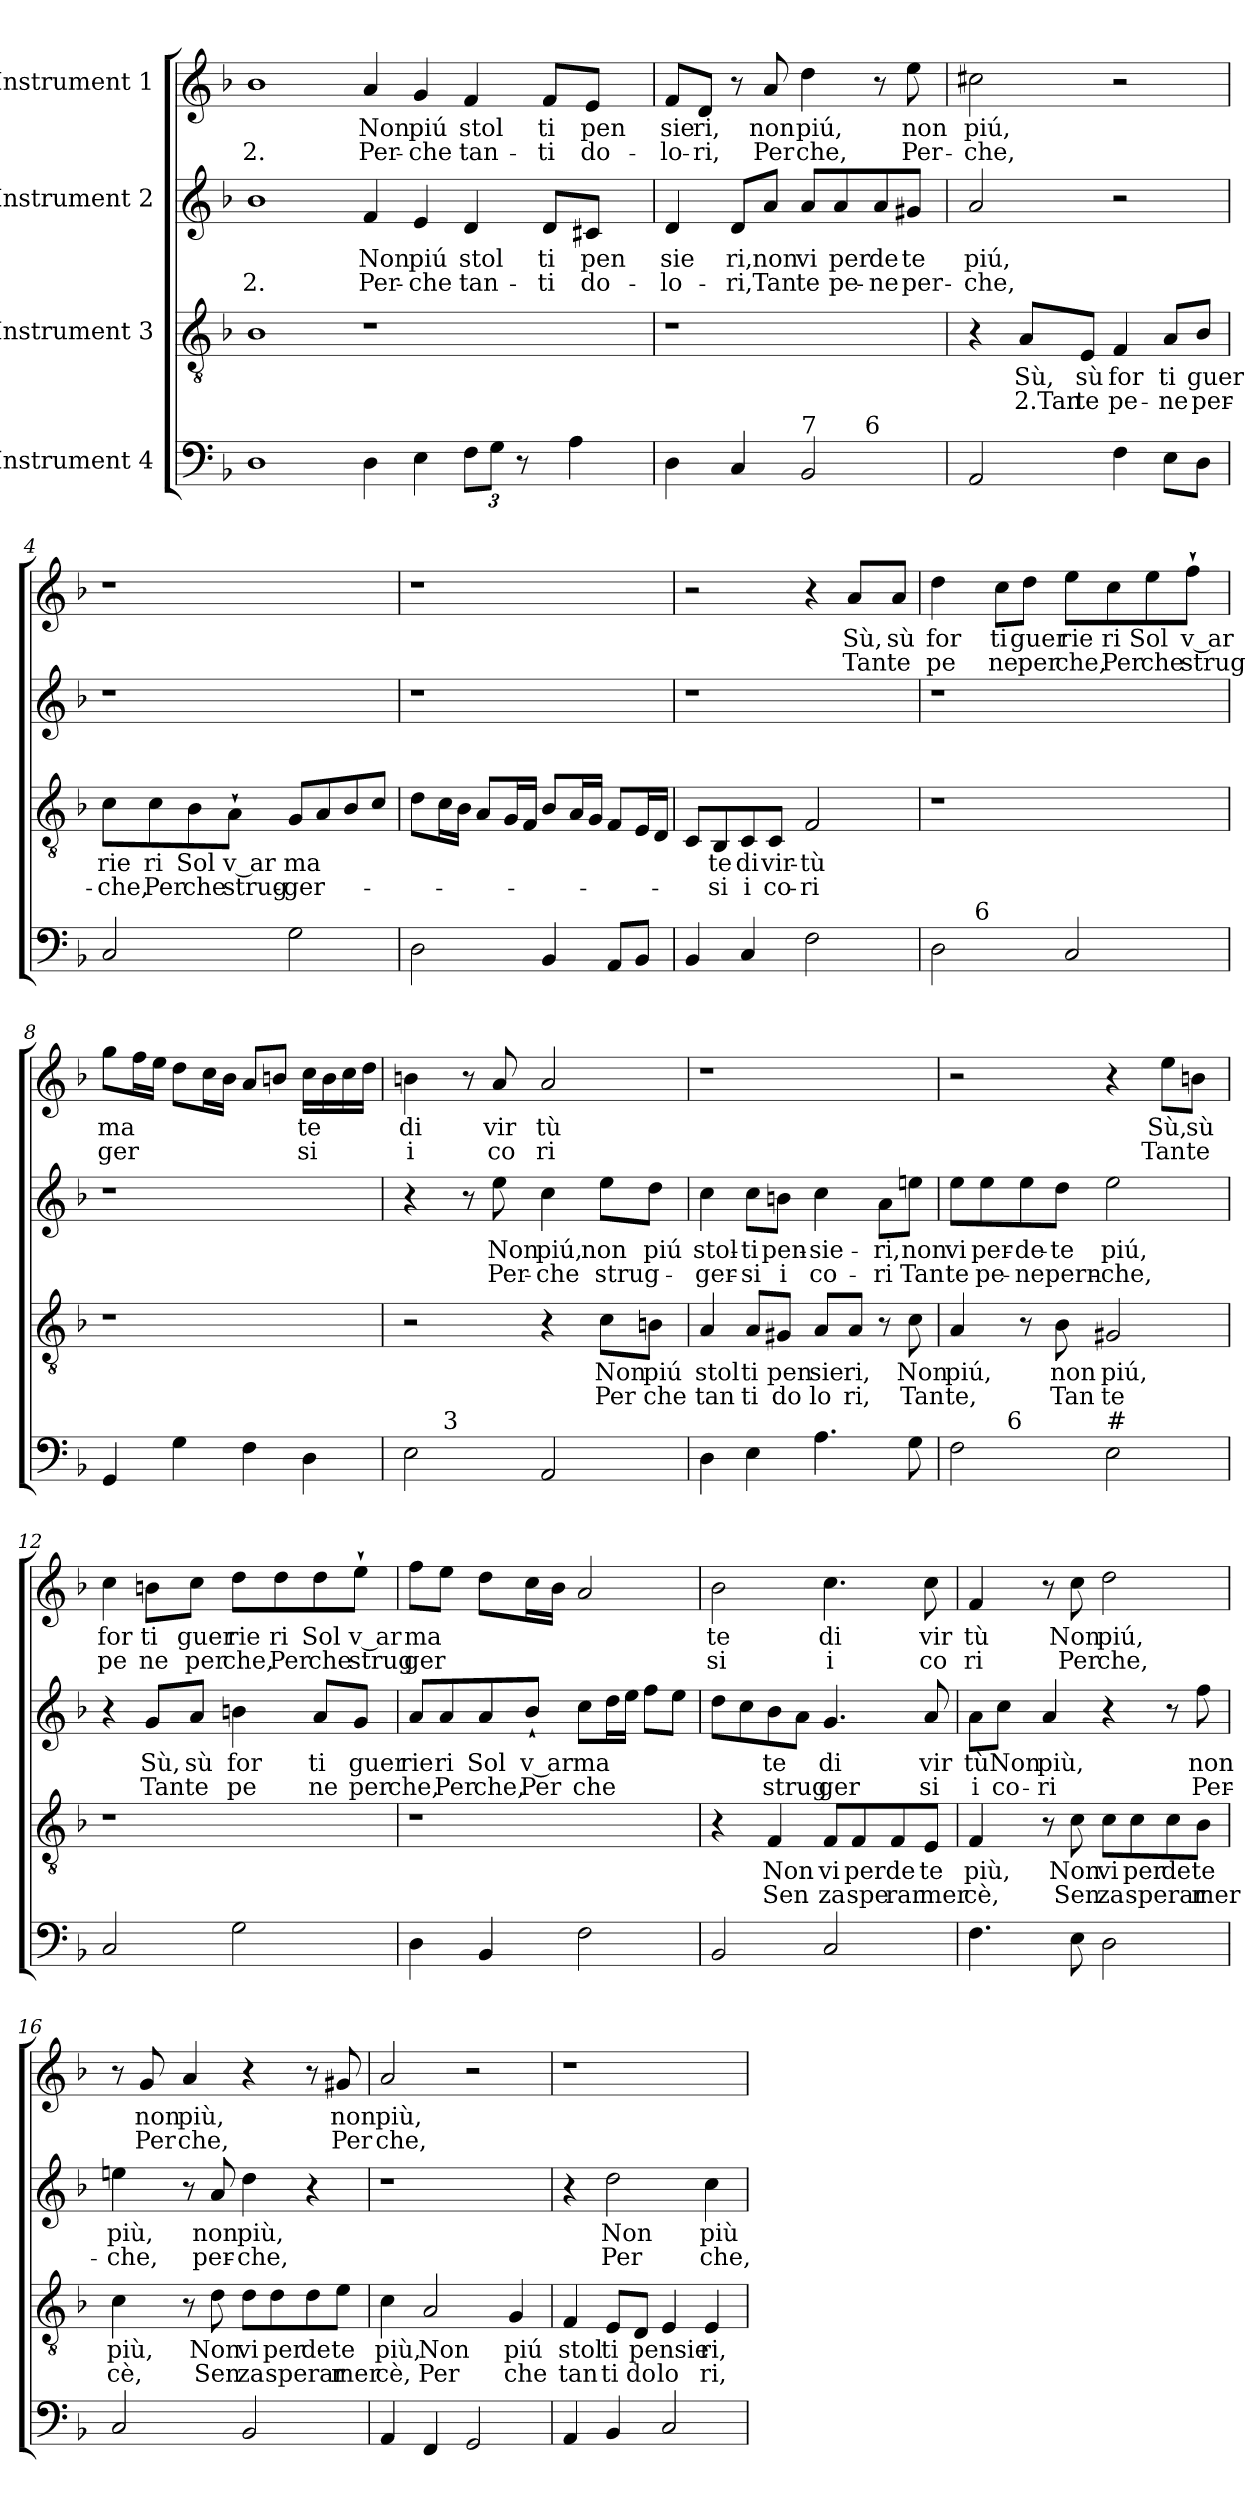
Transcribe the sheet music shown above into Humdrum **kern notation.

**kern	**kern	**text	**text	**kern	**text	**text	**kern	**text	**text
*part4	*part3	*part3	*part3	*part2	*part2	*part2	*part1	*part1	*part1
*staff4	*staff3	*staff3	*staff3	*staff2	*staff2	*staff2	*staff1	*staff1	*staff1
*I"Instrument 4	*I"Instrument 3	*	*	*I"Instrument 2	*	*	*I"Instrument 1	*	*
*clefF4	*clefGv2	*	*	*clefG2	*	*	*clefG2	*	*
*k[b-]	*k[b-]	*	*	*k[b-]	*	*	*k[b-]	*	*
*F:	*F:	*	*	*F:	*	*	*F:	*	*
=1	=1	=1	=1	=1	=1	=1	=1	=1	=1
!	!	!	!	!	!	!LO:LY:b	!	!	!LO:LY:b
1D	1B-	.	.	1b-	.	- 2.	1b-	.	2.
!	!	!	!	!	!LO:LY:b	!LO:LY:b	!	!LO:LY:b	!LO:LY:b
4D\	1r	.	.	4f/	Non	Per-	4a/	Non	Per-
!	!	!	!	!	!LO:LY:b	!LO:LY:b	!	!LO:LY:b	!LO:LY:b
4E\	.	.	.	4e/	-piú	che	4g/	-piú	che
*Xbrackettup	*	*	*	*	*	*	*	*	*
!	!	!	!	!	!LO:LY:b	!LO:LY:b	!	!LO:LY:b	!LO:LY:b
12F\L	.	.	.	4d/	stol	tan-	4f/	stol	tan-
12G\J	.	.	.	.	.	.	.	.	.
12r	.	.	.	.	.	.	.	.	.
!LO:N:vis=16..	!	!	!	!	!LO:LY:b	!LO:LY:b	!	!LO:LY:b	!LO:LY:b
12ryy	.	.	.	8d/L	-ti	ti	8f/L	-ti	ti
4A\	.	.	.	.	.	.	.	.	.
!	!	!	!	!	!LO:LY:b	!LO:LY:b	!	!LO:LY:b	!LO:LY:b
.	.	.	.	8c#X/J	pen	do-	8e/J	pen	do-
.	16ryy	.	.	16ryy	.	.	16ryy	.	.
.	64.ryy	.	.	64.ryy	.	.	64.ryy	.	.
384ryy	.	.	.	.	.	.	.	.	.
=2	=2	=2	=2	=2	=2	=2	=2	=2	=2
!	!	!	!	!	!LO:LY:b	!LO:LY:b	!	!LO:LY:b	!LO:LY:b
*^	*	*	*	*	*	*	*	*	*
4D\	2ryy	1r	.	.	4d/	-sie	lo-	8f/L	-sie	lo-
!	!	!	!	!	!	!	!	!	!LO:LY:b	!LO:LY:b
.	.	.	.	.	.	.	.	8d/J	-ri,	ri,
!	!	!	!	!	!	!LO:LY:b	!LO:LY:b	!	!	!
4C>/	.	.	.	.	8d/L	-ri,	ri,	8r	.	.
!	!	!	!	!	!	!LO:LY:b	!LO:LY:b	!	!LO:LY:b	!LO:LY:b
.	.	.	.	.	8a/J	non	Tan	8a/	non	Per
!LO:TX:a:t=7	!	!	!	!	!	!	!	!	!	!
!	!	!	!	!	!	!LO:LY:b	!LO:LY:b	!	!LO:LY:b	!LO:LY:b
2BB-/	8...ryy	.	.	.	8a/L	-vi	te	4dd\	-piú,	che,
!	!	!	!	!	!	!LO:LY:b	!LO:LY:b	!	!	!
.	.	.	.	.	8a/	per	pe-	.	.	.
!	!LO:TX:a:t=6	!	!	!	!	!	!	!	!	!
.	4ryy	.	.	.	.	.	.	.	.	.
!	!	!	!	!	!	!LO:LY:b	!LO:LY:b	!	!	!
.	.	.	.	.	8a/	-de	ne	8r	.	.
!	!	!	!	!	!	!LO:LY:b	!LO:LY:b	!	!LO:LY:b	!LO:LY:b
.	.	.	.	.	8g#X/J	te	per-	8ee\	non	Per-
.	64ryy	.	.	.	.	.	.	.	.	.
!!LO:LB:g=z
=3	=3	=3	=3	=3	=3	=3	=3	=3	=3	=3
!	!	!	!	!	!	!LO:LY:b	!LO:LY:b	!	!LO:LY:b	!LO:LY:b
*v	*v	*	*	*	*	*	*	*	*	*
2AA/	4r	.	.	2a/	-piú,	che,	2cc#X\	-piú,	che,
!	!	!LO:LY:b	!LO:LY:b	!	!	!	!	!	!
.	8A/L	Sù,	2.Tan	.	.	.	.	.	.
!	!	!LO:LY:b	!LO:LY:b	!	!	!	!	!	!
.	8E/J	-sù	te	.	.	.	.	.	.
!	!	!LO:LY:b	!LO:LY:b	!	!	!	!	!	!
4F\	4F/	for	pe-	2r	.	.	2r	.	.
!	!	!LO:LY:b	!LO:LY:b	!	!	!	!	!	!
8E\L	8A/L	-ti	ne	.	.	.	.	.	.
!	!	!LO:LY:b	!LO:LY:b	!	!	!	!	!	!
8D\J	8B-/J	guer	per-	.	.	.	.	.	.
=4	=4	=4	=4	=4	=4	=4	=4	=4	=4
!	!	!LO:LY:b	!LO:LY:b	!	!	!	!	!	!
2C/	8c\L	-rie	che,	1r	.	.	1r	.	.
!	!	!LO:LY:b	!LO:LY:b	!	!	!	!	!	!
.	8c\	ri	Per	.	.	.	.	.	.
!	!	!LO:LY:b	!LO:LY:b	!	!	!	!	!	!
.	8B-\	-Sol	che	.	.	.	.	.	.
!	!	!LO:LY:b	!LO:LY:b	!	!	!	!	!	!
.	8A`<\J	v ar	strug-	.	.	.	.	.	.
!	!	!LO:LY:b	!LO:LY:b	!	!	!	!	!	!
2G\	8G/L	-ma	ger-	.	.	.	.	.	.
.	8A/	.	.	.	.	.	.	.	.
.	8B-/	.	.	.	.	.	.	.	.
.	8c/J	.	.	.	.	.	.	.	.
=5	=5	=5	=5	=5	=5	=5	=5	=5	=5
2D\	8d\L	.	.	1r	.	.	1r	.	.
.	16c\L	.	.	.	.	.	.	.	.
.	16B-\JJ	.	.	.	.	.	.	.	.
.	8A/L	.	.	.	.	.	.	.	.
.	16G/L	.	.	.	.	.	.	.	.
.	16F/JJ	.	.	.	.	.	.	.	.
4BB-/	8B-/L	.	.	.	.	.	.	.	.
.	16A/L	.	.	.	.	.	.	.	.
.	16G/JJ	.	.	.	.	.	.	.	.
8AA/L	8F/L	.	.	.	.	.	.	.	.
8BB-/J	16E/L	.	.	.	.	.	.	.	.
.	16D/JJ	.	.	.	.	.	.	.	.
!!LO:PB:g=z
=6	=6	=6	=6	=6	=6	=6	=6	=6	=6
4BB-/	8C/L	.	.	1r	.	.	2r	.	.
!	!	!LO:LY:b	!LO:LY:b	!	!	!	!	!	!
.	8BB-/	-te	si	.	.	.	.	.	.
!	!	!LO:LY:b	!LO:LY:b	!	!	!	!	!	!
4C/	8C/	di	i	.	.	.	.	.	.
!	!	!LO:LY:b	!LO:LY:b	!	!	!	!	!	!
.	8C/J	vir-	-co-	.	.	.	.	.	.
!	!	!LO:LY:b	!LO:LY:b	!	!	!	!	!	!
2F\	2F/	-tù	ri	.	.	.	4r	.	.
!	!	!	!	!	!	!	!	!LO:LY:b	!LO:LY:b
.	.	.	.	.	.	.	8a/L	Sù,	Tan
!	!	!	!	!	!	!	!	!LO:LY:b	!LO:LY:b
.	.	.	.	.	.	.	8a/J	sù	te
=7	=7	=7	=7	=7	=7	=7	=7	=7	=7
!	!	!	!	!	!	!	!	!LO:LY:b	!LO:LY:b
*^	*	*	*	*	*	*	*	*	*
2D\	8ryy	1r	.	.	1r	.	.	4dd\	for	pe
.	32.ryy	.	.	.	.	.	.	.	.	.
!	!LO:TX:a:t=6	!	!	!	!	!	!	!	!	!
.	2ryy	.	.	.	.	.	.	.	.	.
!	!	!	!	!	!	!	!	!	!LO:LY:b	!LO:LY:b
.	.	.	.	.	.	.	.	8cc\L	ti	ne
!	!	!	!	!	!	!	!	!	!LO:LY:b	!LO:LY:b
.	.	.	.	.	.	.	.	8dd\J	guer	per
!	!	!	!	!	!	!	!	!	!LO:LY:b	!LO:LY:b
2C/	.	.	.	.	.	.	.	8ee\L	rie	che,
!	!	!	!	!	!	!	!	!	!LO:LY:b	!LO:LY:b
.	.	.	.	.	.	.	.	8cc\	ri	Per
.	4ryy	.	.	.	.	.	.	.	.	.
!	!	!	!	!	!	!	!	!	!LO:LY:b	!LO:LY:b
.	.	.	.	.	.	.	.	8ee\	Sol	che
!	!	!	!	!	!	!	!	!	!LO:LY:b	!LO:LY:b
.	.	.	.	.	.	.	.	8ff`<\J	v ar	strug
.	16ryy	.	.	.	.	.	.	.	.	.
.	64ryy	.	.	.	.	.	.	.	.	.
=8	=8	=8	=8	=8	=8	=8	=8	=8	=8	=8
!	!	!	!	!	!	!	!	!	!LO:LY:b	!LO:LY:b
*v	*v	*	*	*	*	*	*	*	*	*
4GG/	1r	.	.	1r	.	.	8gg\L	ma	ger
.	.	.	.	.	.	.	16ff\L	.	.
.	.	.	.	.	.	.	16ee\JJ	.	.
4G\	.	.	.	.	.	.	8dd\L	.	.
.	.	.	.	.	.	.	16cc\L	.	.
.	.	.	.	.	.	.	16b-\JJ	.	.
4F\	.	.	.	.	.	.	8a/L	.	.
.	.	.	.	.	.	.	8bn/J	.	.
!	!	!	!	!	!	!	!	!LO:LY:b	!LO:LY:b
4D\	.	.	.	.	.	.	16cc\LL	te	si
.	.	.	.	.	.	.	16b\	.	.
.	.	.	.	.	.	.	16cc\	.	.
.	.	.	.	.	.	.	16dd\JJ	.	.
!!LO:PB:g=z
=9	=9	=9	=9	=9	=9	=9	=9	=9	=9
!	!	!	!	!	!	!	!	!LO:LY:b	!LO:LY:b
*^	*	*	*	*	*	*	*	*	*
2E>\	8.ryy	2r	.	.	4r	.	.	4bn\	di	i
!	!LO:TX:a:t=3	!	!	!	!	!	!	!	!	!
.	2ryy	.	.	.	.	.	.	.	.	.
.	.	.	.	.	8r	.	.	8r	.	.
!	!	!	!	!	!	!LO:LY:b	!LO:LY:b	!	!LO:LY:b	!LO:LY:b
.	.	.	.	.	8ee\	Non	Per-	8a/	vir	co
!	!	!	!	!	!	!LO:LY:b	!LO:LY:b	!	!LO:LY:b	!LO:LY:b
2AA/	.	4r	.	.	4cc\	-piú,	che	2a/	tù	ri
.	4ryy	.	.	.	.	.	.	.	.	.
!	!	!	!LO:LY:b	!LO:LY:b	!	!LO:LY:b	!LO:LY:b	!	!	!
.	.	8c\L	Non	Per	8ee\L	non	strug-	.	.	.
!	!	!	!LO:LY:b	!LO:LY:b	!	!LO:LY:b	!	!	!	!
.	.	8Bn\J	piú	che	8dd\J	-piú	.	.	.	.
.	16ryy	.	.	.	.	.	.	.	.	.
=10	=10	=10	=10	=10	=10	=10	=10	=10	=10	=10
!	!	!	!LO:LY:b	!LO:LY:b	!	!LO:LY:b	!LO:LY:b	!	!	!
*v	*v	*	*	*	*	*	*	*	*	*
4D\	4A/	stol	tan	4cc\	stol-	-ger-	1r	.	.
!	!	!LO:LY:b	!LO:LY:b	!	!LO:LY:b	!LO:LY:b	!	!	!
4E\	8A/L	ti	ti	8cc\L	-ti	si	.	.	.
!	!	!LO:LY:b	!LO:LY:b	!	!LO:LY:b	!LO:LY:b	!	!	!
.	8G#X/J	pen	do	8bn\J	pen-	-i	.	.	.
!	!	!LO:LY:b	!LO:LY:b	!	!LO:LY:b	!LO:LY:b	!	!	!
4.A\	8A/L	sie	lo	4cc\	sie-	-co-	.	.	.
!	!	!LO:LY:b	!LO:LY:b	!	!	!	!	!	!
.	8A/J	ri,	ri,	.	.	.	.	.	.
!	!	!	!	!	!LO:LY:b	!LO:LY:b	!	!	!
.	8r	.	.	8a\L	-ri,	ri	.	.	.
!	!	!LO:LY:b	!LO:LY:b	!	!LO:LY:b	!LO:LY:b	!	!	!
8G>\	8c\	Non	Tan	8een\J	non	Tan	.	.	.
=11	=11	=11	=11	=11	=11	=11	=11	=11	=11
!	!	!LO:LY:b	!LO:LY:b	!	!LO:LY:b	!LO:LY:b	!	!	!
*^	*	*	*	*	*	*	*	*	*
2F\	8..ryy	4A/	piú,	te,	8ee\L	-vi	te	2r	.	.
!	!	!	!	!	!	!LO:LY:b	!LO:LY:b	!	!	!
.	.	.	.	.	8ee\	per-	-pe-	.	.	.
!	!LO:TX:a:t=6	!	!	!	!	!	!	!	!	!
.	2ryy	.	.	.	.	.	.	.	.	.
!	!	!	!	!	!	!LO:LY:b	!LO:LY:b	!	!	!
.	.	8r	.	.	8ee\	-de-	-ne	.	.	.
!	!	!	!LO:LY:b	!LO:LY:b	!	!LO:LY:b	!LO:LY:b	!	!	!
.	.	8B-\	non	Tan	8dd\J	te	pern-	.	.	.
!LO:TX:a:t=#	!	!	!	!	!	!	!	!	!	!
!	!	!	!LO:LY:b	!LO:LY:b	!	!LO:LY:b	!LO:LY:b	!	!	!
2E\	.	2G#X/	piú,	te	2ee\	-piú,	che,	4r	.	.
.	4ryy	.	.	.	.	.	.	.	.	.
!	!	!	!	!	!	!	!	!	!LO:LY:b	!LO:LY:b
.	.	.	.	.	.	.	.	8ee\L	Sù,	Tan
!	!	!	!	!	!	!	!	!	!LO:LY:b	!LO:LY:b
.	.	.	.	.	.	.	.	8bn\J	sù	te
.	32ryy	.	.	.	.	.	.	.	.	.
!!LO:LB:g=z
=12	=12	=12	=12	=12	=12	=12	=12	=12	=12	=12
!	!	!	!	!	!	!	!	!	!LO:LY:b	!LO:LY:b
*v	*v	*	*	*	*	*	*	*	*	*
2C/	1r	.	.	4r	.	.	4cc\	for	pe
!	!	!	!	!	!LO:LY:b	!LO:LY:b	!	!LO:LY:b	!LO:LY:b
.	.	.	.	8g/L	Sù,	Tan	8bn\L	ti	ne
!	!	!	!	!	!LO:LY:b	!LO:LY:b	!	!LO:LY:b	!LO:LY:b
.	.	.	.	8a/J	sù	te	8cc\J	guer	per
!	!	!	!	!	!LO:LY:b	!LO:LY:b	!	!LO:LY:b	!LO:LY:b
2G\	.	.	.	4bn\	for	pe	8dd\L	rie	che,
!	!	!	!	!	!	!	!	!LO:LY:b	!LO:LY:b
.	.	.	.	.	.	.	8dd\	ri	Per
!	!	!	!	!	!LO:LY:b	!LO:LY:b	!	!LO:LY:b	!LO:LY:b
.	.	.	.	8a/L	ti	ne	8dd\	Sol	che
!	!	!	!	!	!LO:LY:b	!LO:LY:b	!	!LO:LY:b	!LO:LY:b
.	.	.	.	8g/J	guer	per	8ee`<\J	v ar	strug
=13	=13	=13	=13	=13	=13	=13	=13	=13	=13
!	!	!	!	!	!LO:LY:b	!LO:LY:b	!	!LO:LY:b	!LO:LY:b
4D\	1r	.	.	8a/L	rie	che,	8ff\L	ma	ger
!	!	!	!	!	!LO:LY:b	!LO:LY:b	!	!	!
.	.	.	.	8a/	ri	Per	8ee\J	.	.
!	!	!	!	!	!LO:LY:b	!LO:LY:b	!	!	!
4BB-/	.	.	.	8a/	Sol	che,	8dd\L	.	.
!	!	!	!	!	!LO:LY:b	!LO:LY:b	!	!	!
.	.	.	.	8b-`</J	v ar	Per	16cc\L	.	.
.	.	.	.	.	.	.	16b-\JJ	.	.
!	!	!	!	!	!LO:LY:b	!LO:LY:b	!	!	!
2F\	.	.	.	8cc\L	ma	che	2a/	.	.
.	.	.	.	16dd\L	.	.	.	.	.
.	.	.	.	16ee\JJ	.	.	.	.	.
.	.	.	.	8ff\L	.	.	.	.	.
.	.	.	.	8ee\J	.	.	.	.	.
=14	=14	=14	=14	=14	=14	=14	=14	=14	=14
!	!	!	!	!	!	!	!	!LO:LY:b	!LO:LY:b
2BB-/	4r	.	.	8dd\L	.	.	2b-\	te	si
.	.	.	.	8cc\	.	.	.	.	.
!	!	!LO:LY:b	!LO:LY:b	!	!LO:LY:b	!LO:LY:b	!	!	!
.	4F/	Non	Sen	8b-\	te	strug	.	.	.
.	.	.	.	8a\J	.	.	.	.	.
!	!	!LO:LY:b	!LO:LY:b	!	!LO:LY:b	!LO:LY:b	!	!LO:LY:b	!LO:LY:b
2C/	8F/L	vi	za	4.g/	di	ger	4.cc\	di	i
!	!	!LO:LY:b	!LO:LY:b	!	!	!	!	!	!
.	8F/	per	spe	.	.	.	.	.	.
!	!	!LO:LY:b	!LO:LY:b	!	!	!	!	!	!
.	8F/	de	rar	.	.	.	.	.	.
!	!	!LO:LY:b	!LO:LY:b	!	!LO:LY:b	!LO:LY:b	!	!LO:LY:b	!LO:LY:b
.	8E/J	te	mer	8a/	vir	si	8cc\	vir	co
!!LO:PB:g=z
=15	=15	=15	=15	=15	=15	=15	=15	=15	=15
!	!	!LO:LY:b	!LO:LY:b	!	!LO:LY:b	!LO:LY:b	!	!LO:LY:b	!LO:LY:b
4.F\	4F/	più,	cè,	8a\L	tù	i	4f/	tù	ri
!	!	!	!	!	!LO:LY:b	!LO:LY:b	!	!	!
.	.	.	.	8cc\J	Non	co-	.	.	.
!	!	!	!	!	!LO:LY:b	!LO:LY:b	!	!	!
.	8r	.	.	4a/	-più,	ri	8r	.	.
!	!	!LO:LY:b	!LO:LY:b	!	!	!	!	!LO:LY:b	!LO:LY:b
8E\	8c\	Non	Sen	.	.	.	8cc\	Non	Per
!	!	!LO:LY:b	!LO:LY:b	!	!	!	!	!LO:LY:b	!LO:LY:b
2D\	8c\L	vi	za	4r	.	.	2dd\	piú,	che,
!	!	!LO:LY:b	!LO:LY:b	!	!	!	!	!	!
.	8c\	per	sperar	.	.	.	.	.	.
!	!	!LO:LY:b	!	!	!	!	!	!	!
.	8c\	de	.	8r	.	.	.	.	.
!	!	!LO:LY:b	!LO:LY:b	!	!LO:LY:b	!LO:LY:b	!	!	!
.	8B-\J	te	mer	8ff\	non	Per-	.	.	.
=16	=16	=16	=16	=16	=16	=16	=16	=16	=16
!	!	!LO:LY:b	!LO:LY:b	!	!LO:LY:b	!LO:LY:b	!	!	!
2C/	4c\	più,	cè,	4een\	-più,	che,	8r	.	.
!	!	!	!	!	!	!	!	!LO:LY:b	!LO:LY:b
.	.	.	.	.	.	.	8g/	non	Per
!	!	!	!	!	!	!	!	!LO:LY:b	!LO:LY:b
.	8r	.	.	8r	.	.	4a/	più,	che,
!	!	!LO:LY:b	!LO:LY:b	!	!LO:LY:b	!LO:LY:b	!	!	!
.	8d\	Non	Sen	8a/	non	per-	.	.	.
!	!	!LO:LY:b	!LO:LY:b	!	!LO:LY:b	!LO:LY:b	!	!	!
2BB-/	8d\L	vi	za	4dd\	-più,	che,	4r	.	.
!	!	!LO:LY:b	!LO:LY:b	!	!	!	!	!	!
.	8d\	per	sperar	.	.	.	.	.	.
!	!	!LO:LY:b	!	!	!	!	!	!	!
.	8d\	de	.	4r	.	.	8r	.	.
!	!	!LO:LY:b	!LO:LY:b	!	!	!	!	!LO:LY:b	!LO:LY:b
.	8e\J	te	mer	.	.	.	8g#X/	non	Per
=17	=17	=17	=17	=17	=17	=17	=17	=17	=17
!	!	!LO:LY:b	!LO:LY:b	!	!	!	!	!LO:LY:b	!LO:LY:b
4AA/	4c\	più,	cè,	1r	.	.	2a/	più,	che,
!	!	!LO:LY:b	!LO:LY:b	!	!	!	!	!	!
4FF/	2A/	Non	Per	.	.	.	.	.	.
2GG/	.	.	.	.	.	.	2r	.	.
!	!	!LO:LY:b	!LO:LY:b	!	!	!	!	!	!
.	4G/	piú	che	.	.	.	.	.	.
=18	=18	=18	=18	=18	=18	=18	=18	=18	=18
!	!	!LO:LY:b	!LO:LY:b	!	!	!	!	!	!
4AA/	4F/	stol	tan	4r	.	.	1r	.	.
!	!	!LO:LY:b	!LO:LY:b	!	!LO:LY:b	!LO:LY:b	!	!	!
4BB-/	8E/L	ti	ti	2dd\	Non	Per	.	.	.
!	!	!LO:LY:b	!LO:LY:b	!	!	!	!	!	!
.	8D/J	pensie	do	.	.	.	.	.	.
!	!	!	!LO:LY:b	!	!	!	!	!	!
2C/	4E/	.	lo	.	.	.	.	.	.
!	!	!LO:LY:b	!LO:LY:b	!	!LO:LY:b	!LO:LY:b	!	!	!
.	4E/	ri,	ri,	4cc\	-più	che,	.	.	.
=	=	=	=	=	=	=	=	=	=
*-	*-	*-	*-	*-	*-	*-	*-	*-	*-
